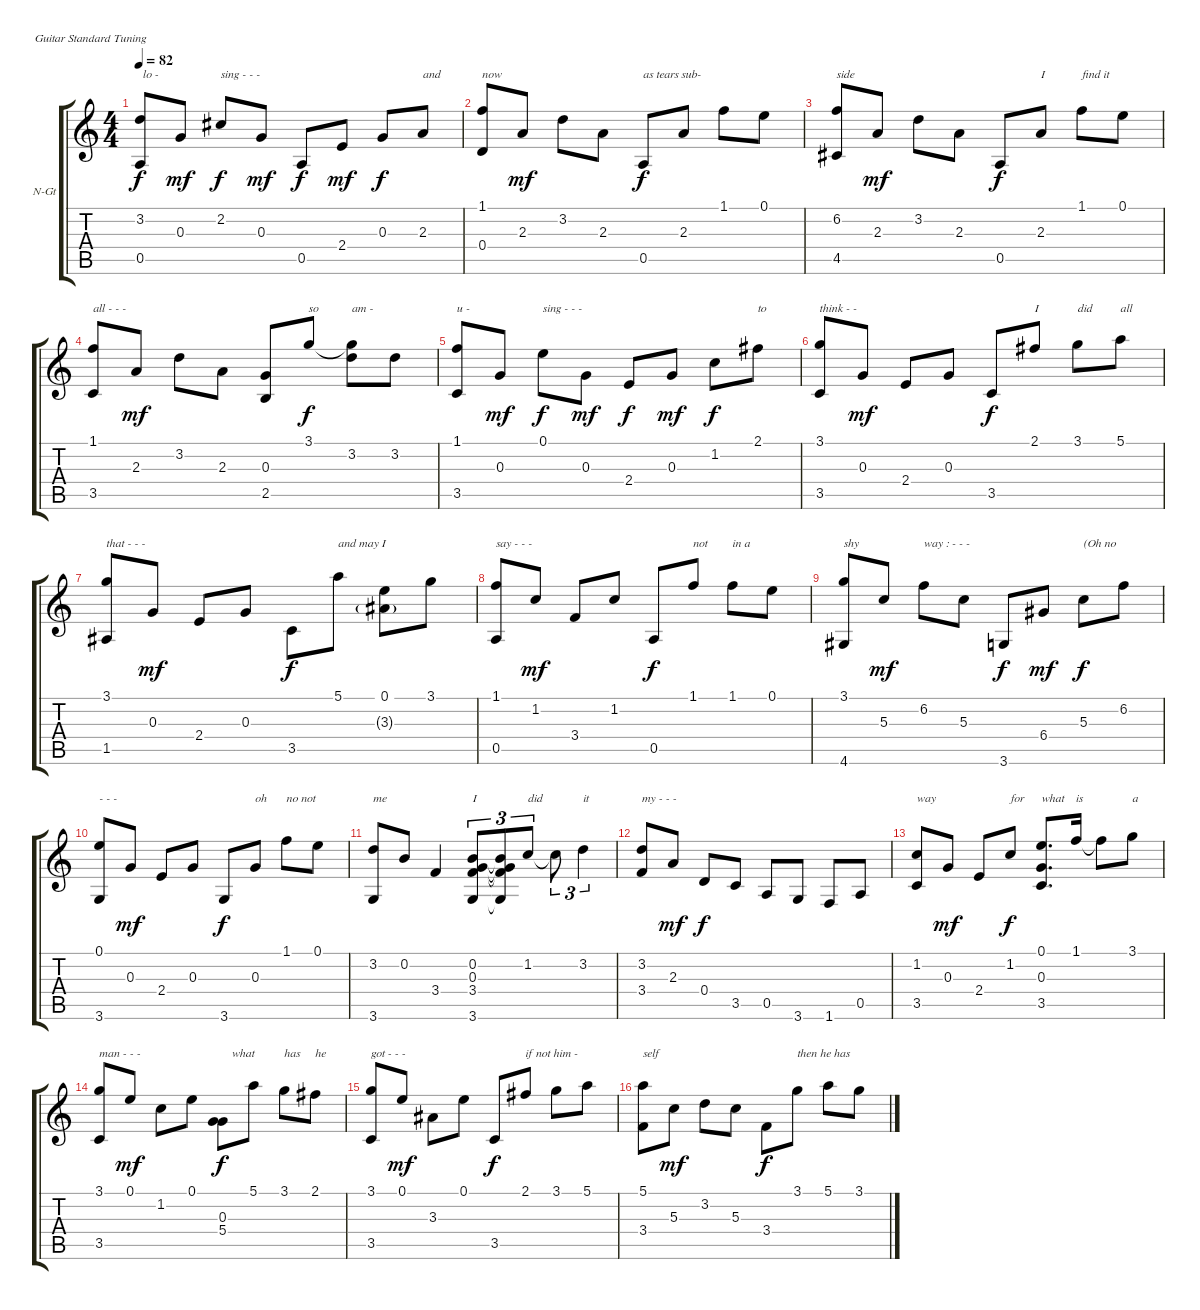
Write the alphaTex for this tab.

\bracketExtendMode groupsimilarinstruments
\firstSystemTrackNameOrientation horizontal
\otherSystemsTrackNameOrientation horizontal
\track ("Track 1" "N-Gt") {instrument acousticguitarnylon}
\staff {score tabs}
\tuning (E4 B3 G3 D3 A2 E2)
\ts (4 4)
\tempo 82
\clef g2
\ks c
(3.2 0.5).8{txt " lo -" dy f} 0.3.8{dy mf} 2.2.8{txt "sing - - -" dy f} 0.3.8{dy mf} 0.5.8{dy f} 2.4.8{dy mf} 0.3.8{dy f} 2.3.8{txt "and"} |
(1.1 0.4).8{txt "now"} 2.3.8{dy mf} 3.2.8 2.3.8 0.5.8{txt "as tears sub-" dy f} 2.3.8 1.1.8 0.1.8 |
(6.2 4.5).8{txt "side"} 2.3.8{dy mf} 3.2.8 2.3.8 0.5.8{dy f} 2.3.8{txt "I"} 1.1.8{txt "find it"} 0.1.8 |
(1.1 3.5).8{txt "all - - -"} 2.3.8{dy mf} 3.2.8 2.3.8 (0.3 2.5).8 3.1.8{txt "so" dy f} (3.1{t} 3.2).8{txt "am -"} 3.2.8 |
(1.1 3.5).8{txt "u -"} 0.3.8{dy mf} 0.1.8{txt "sing - - -" dy f} 0.3.8{dy mf} 2.4.8{dy f} 0.3.8{dy mf} 1.2.8{dy f} 2.1.8{txt "to"} |
(3.1 3.5).8{txt "think - - "} 0.3.8{dy mf} 2.4.8 0.3.8 3.5.8{dy f} 2.1.8{txt "I"} 3.1.8{txt "did"} 5.1.8{txt "all"} |
(3.1 1.5).8{txt "that - - -"} 0.3.8{dy mf} 2.4.8 0.3.8 3.5.8{dy f} 5.1.8{txt "and may I"} (0.1 3.3{g}).8 3.1.8 |
(1.1 0.5).8{txt "say - - -"} 1.2.8{dy mf} 3.4.8 1.2.8 0.5.8{dy f} 1.1.8{txt "not"} 1.1.8{txt "in a"} 0.1.8 |
(3.1 4.6).8{txt "shy"} 5.3.8{dy mf} 6.2.8{txt "way : - - -"} 5.3.8 3.6.8{dy f} 6.4.8{dy mf} 5.3.8{txt "(Oh no" dy f} 6.2.8 |
(0.1 3.6).8{txt "- - -"} 0.3.8{dy mf} 2.4.8 0.3.8 3.6.8{dy f} 0.3.8{txt "oh"} 1.1.8{txt "no not"} 0.1.8 |
(3.2 3.6).8{txt "me"} 0.2.8 3.4.4 (0.2 0.3 3.4 3.6).8{tu (3 2) txt "I"} (0.2{t} 0.3{t} 3.4{t} 3.6{t}).8{tu (3 2)} 1.2.8{tu (3 2) txt "did"} 1.2{t}.8{tu (3 2)} 3.2.4{tu (3 2) txt "it"} |
(3.2 3.4).8{txt "my - - -"} 2.3.8{dy mf} 0.4.8{dy f} 3.5.8 0.5.8 3.6.8 1.6.8 0.5.8 |
(1.2 3.5).8{txt "way"} 0.3.8{dy mf} 2.4.8 1.2.8{txt "for" dy f} (0.1 0.3 3.5).8{d txt "what"} 1.1.16{txt "is"} 1.1{t}.8 3.1.8{txt "a"} |
(3.1 3.5).8{txt "man - - -"} 0.1.8{dy mf} 1.2.8 0.1.8 (0.3 5.4).8{txt "   what" dy f} 5.1.8 3.1.8{txt "has"} 2.1.8{txt "he"} |
(3.1 3.5).8{txt "got - - -"} 0.1.8{dy mf} 3.3.8 0.1.8 3.5.8{dy f} 2.1.8{txt "if not him -"} 3.1.8 5.1.8 |
(5.1 3.4).8{txt "self"} 5.3.8{dy mf} 3.2.8 5.3.8 3.4.8{dy f} 3.1.8{txt "then he has"} 5.1.8 3.1.8
